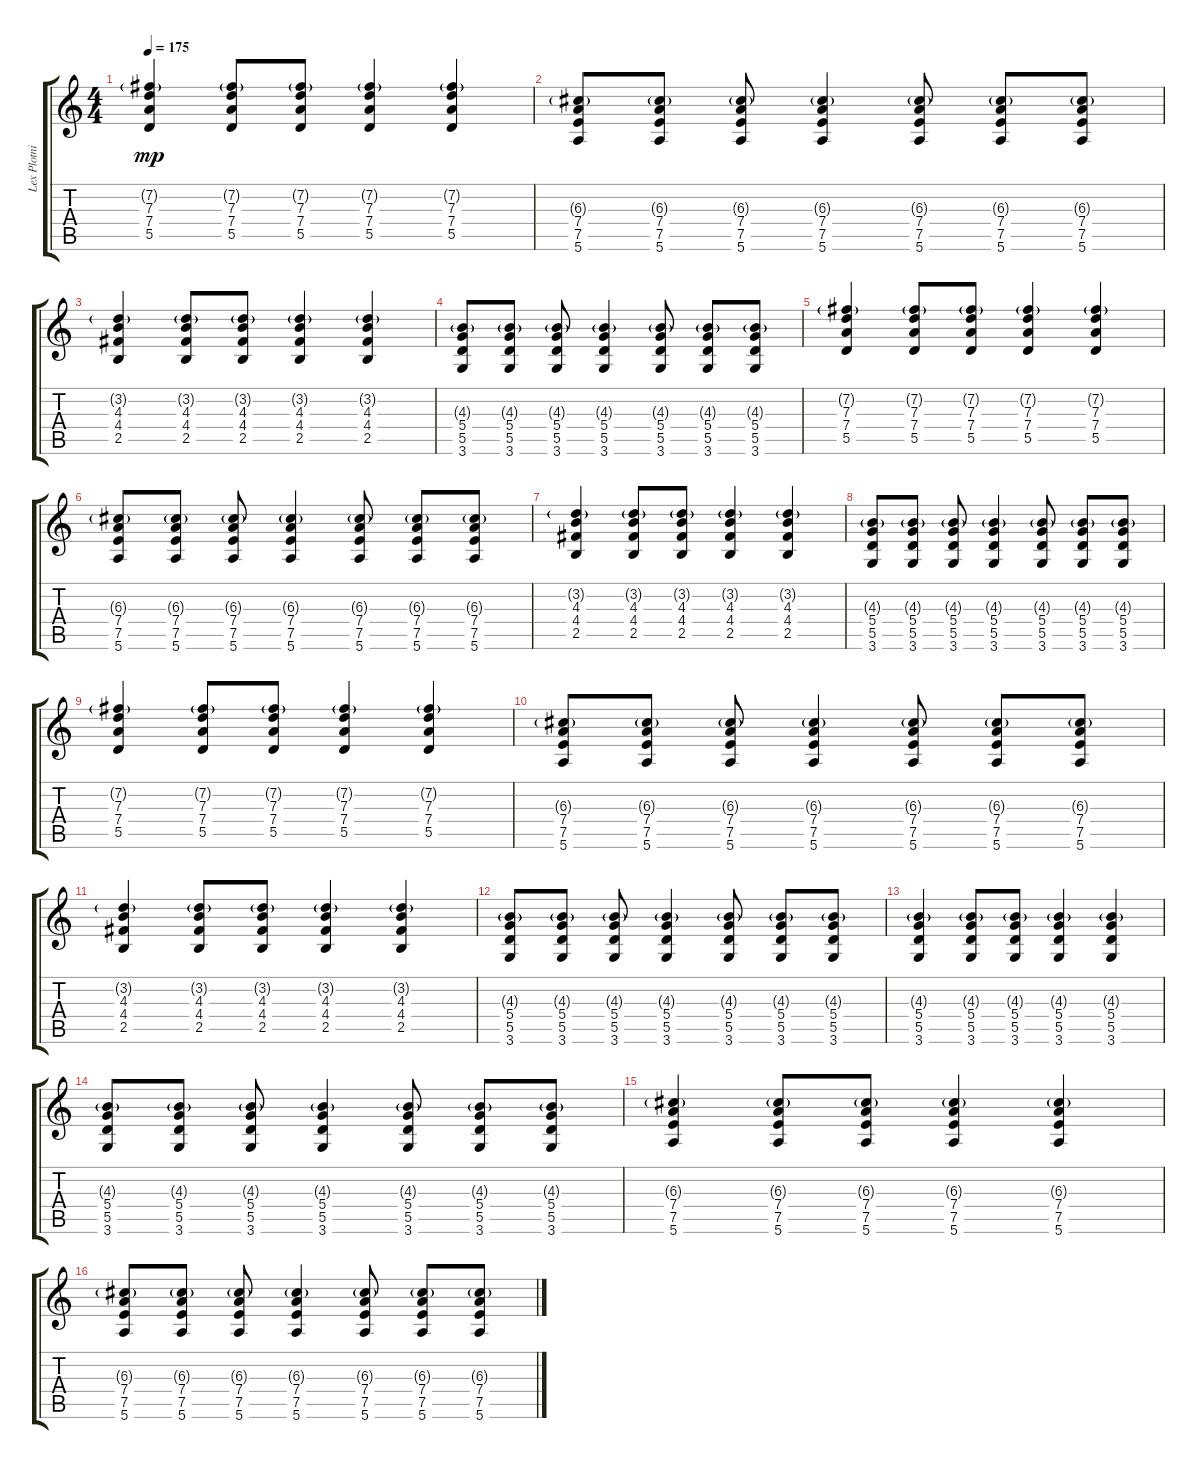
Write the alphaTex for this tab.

\track ("Lex Plotnikoff" "Lex Plotni") {instrument distortionguitar}
\staff {score tabs}
\tuning (E4 B3 G3 D3 A2 E2) {hide}
\ts (4 4)
\tempo 175
\clef g2
\ks c
(7.2{g} 7.3 7.4 5.5).4{dy mp} (7.2{g} 7.3 7.4 5.5).8 (7.2{g} 7.3 7.4 5.5).8 (7.2{g} 7.3 7.4 5.5).4 (7.2{g} 7.3 7.4 5.5).4 |
(6.3{g} 7.4 7.5 5.6).8 (6.3{g} 7.4 7.5 5.6).8 (6.3{g} 7.4 7.5 5.6).8 (6.3{g} 7.4 7.5 5.6).4 (6.3{g} 7.4 7.5 5.6).8 (6.3{g} 7.4 7.5 5.6).8 (6.3{g} 7.4 7.5 5.6).8 |
(3.2{g} 4.3 4.4 2.5).4 (3.2{g} 4.3 4.4 2.5).8 (3.2{g} 4.3 4.4 2.5).8 (3.2{g} 4.3 4.4 2.5).4 (3.2{g} 4.3 4.4 2.5).4 |
(4.3{g} 5.4 5.5 3.6).8 (4.3{g} 5.4 5.5 3.6).8 (4.3{g} 5.4 5.5 3.6).8 (4.3{g} 5.4 5.5 3.6).4 (4.3{g} 5.4 5.5 3.6).8 (4.3{g} 5.4 5.5 3.6).8 (4.3{g} 5.4 5.5 3.6).8 |
(7.2{g} 7.3 7.4 5.5).4 (7.2{g} 7.3 7.4 5.5).8 (7.2{g} 7.3 7.4 5.5).8 (7.2{g} 7.3 7.4 5.5).4 (7.2{g} 7.3 7.4 5.5).4 |
(6.3{g} 7.4 7.5 5.6).8 (6.3{g} 7.4 7.5 5.6).8 (6.3{g} 7.4 7.5 5.6).8 (6.3{g} 7.4 7.5 5.6).4 (6.3{g} 7.4 7.5 5.6).8 (6.3{g} 7.4 7.5 5.6).8 (6.3{g} 7.4 7.5 5.6).8 |
(3.2{g} 4.3 4.4 2.5).4 (3.2{g} 4.3 4.4 2.5).8 (3.2{g} 4.3 4.4 2.5).8 (3.2{g} 4.3 4.4 2.5).4 (3.2{g} 4.3 4.4 2.5).4 |
(4.3{g} 5.4 5.5 3.6).8 (4.3{g} 5.4 5.5 3.6).8 (4.3{g} 5.4 5.5 3.6).8 (4.3{g} 5.4 5.5 3.6).4 (4.3{g} 5.4 5.5 3.6).8 (4.3{g} 5.4 5.5 3.6).8 (4.3{g} 5.4 5.5 3.6).8 |
(7.2{g} 7.3 7.4 5.5).4 (7.2{g} 7.3 7.4 5.5).8 (7.2{g} 7.3 7.4 5.5).8 (7.2{g} 7.3 7.4 5.5).4 (7.2{g} 7.3 7.4 5.5).4 |
(6.3{g} 7.4 7.5 5.6).8 (6.3{g} 7.4 7.5 5.6).8 (6.3{g} 7.4 7.5 5.6).8 (6.3{g} 7.4 7.5 5.6).4 (6.3{g} 7.4 7.5 5.6).8 (6.3{g} 7.4 7.5 5.6).8 (6.3{g} 7.4 7.5 5.6).8 |
(3.2{g} 4.3 4.4 2.5).4 (3.2{g} 4.3 4.4 2.5).8 (3.2{g} 4.3 4.4 2.5).8 (3.2{g} 4.3 4.4 2.5).4 (3.2{g} 4.3 4.4 2.5).4 |
(4.3{g} 5.4 5.5 3.6).8 (4.3{g} 5.4 5.5 3.6).8 (4.3{g} 5.4 5.5 3.6).8 (4.3{g} 5.4 5.5 3.6).4 (4.3{g} 5.4 5.5 3.6).8 (4.3{g} 5.4 5.5 3.6).8 (4.3{g} 5.4 5.5 3.6).8 |
(4.3{g} 5.4 5.5 3.6).4 (4.3{g} 5.4 5.5 3.6).8 (4.3{g} 5.4 5.5 3.6).8 (4.3{g} 5.4 5.5 3.6).4 (4.3{g} 5.4 5.5 3.6).4 |
(4.3{g} 5.4 5.5 3.6).8 (4.3{g} 5.4 5.5 3.6).8 (4.3{g} 5.4 5.5 3.6).8 (4.3{g} 5.4 5.5 3.6).4 (4.3{g} 5.4 5.5 3.6).8 (4.3{g} 5.4 5.5 3.6).8 (4.3{g} 5.4 5.5 3.6).8 |
(6.3{g} 7.4 7.5 5.6).4 (6.3{g} 7.4 7.5 5.6).8 (6.3{g} 7.4 7.5 5.6).8 (6.3{g} 7.4 7.5 5.6).4 (6.3{g} 7.4 7.5 5.6).4 |
(6.3{g} 7.4 7.5 5.6).8 (6.3{g} 7.4 7.5 5.6).8 (6.3{g} 7.4 7.5 5.6).8 (6.3{g} 7.4 7.5 5.6).4 (6.3{g} 7.4 7.5 5.6).8 (6.3{g} 7.4 7.5 5.6).8 (6.3{g} 7.4 7.5 5.6).8
